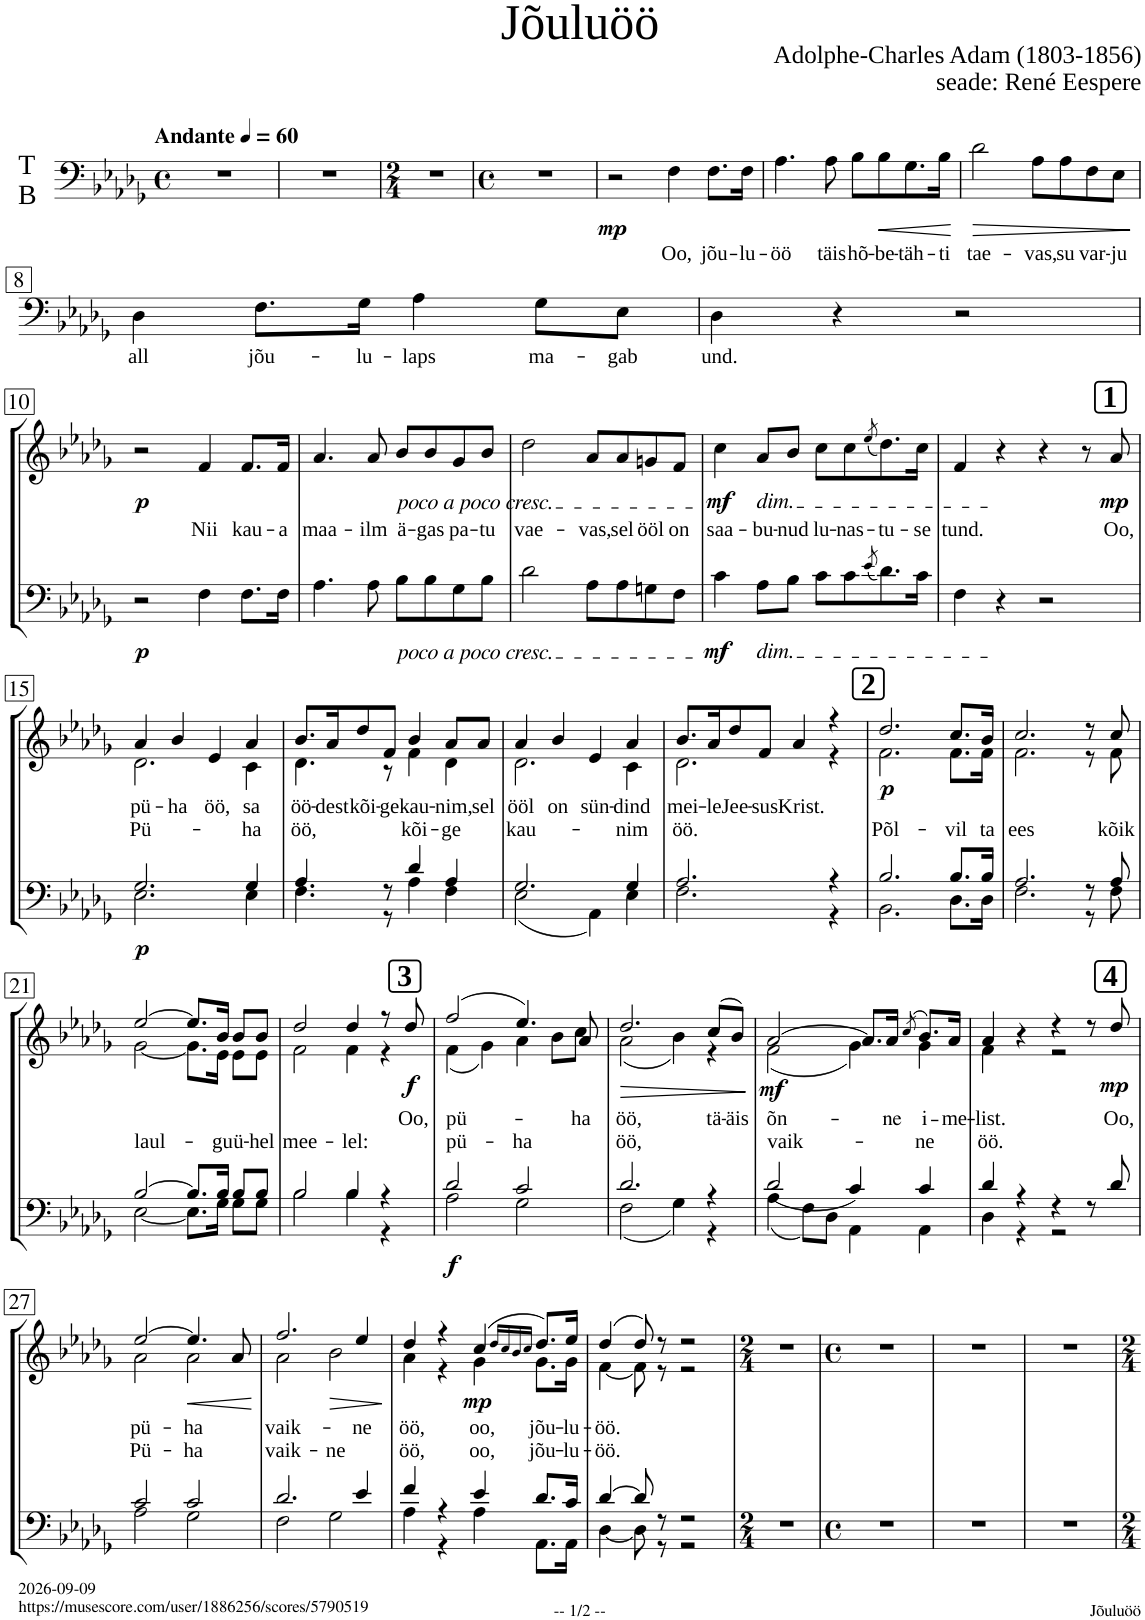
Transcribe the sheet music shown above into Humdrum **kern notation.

**kern	**text	**dynam	**kern	**text	**text	**dynam
*part2	*part2	*part2	*part1	*part1	*part1	*part1
*staff2	*staff2	*staff2	*staff1	*staff1	*staff1	*staff1
*I"T B	*	*	*I"S A	*	*	*
*clefF4	*	*	*clefG2	*	*	*
*	*	*	*Trd1c2	*	*	*
*k[b-e-a-d-g-]	*	*	*k[b-e-a-d-g-]	*	*	*
*M4/4	*	*	*M4/4	*	*	*
*met(c)	*	*	*met(c)	*	*	*
*MM60	*	*	*MM60	*	*	*
=1	=1	=1	=1	=1	=1	=1
!	!	!	!LO:TX:a:B:t=Andante	!	!	!
1r	.	.	1r	.	.	.
=2	=2	=2	=2	=2	=2	=2
1r	.	.	1r	.	.	.
=3	=3	=3	=3	=3	=3	=3
*M2/4	*	*	*M2/4	*	*	*
2r	.	.	2r	.	.	.
=4	=4	=4	=4	=4	=4	=4
*M4/4	*	*	*M4/4	*	*	*
*met(c)	*	*	*met(c)	*	*	*
1r	.	.	1r	.	.	.
=5	=5	=5	=5	=5	=5	=5
!	!	!LO:DY:b	!	!	!	!
2r	.	mp	1r	.	.	.
!	!LO:LY:b	!	!	!	!	!
4F\	Oo,	.	.	.	.	.
!	!LO:LY:b	!	!	!	!	!
8.F\L	jõu-	.	.	.	.	.
!	!LO:LY:b	!	!	!	!	!
16F\Jk	-lu-	.	.	.	.	.
=6	=6	=6	=6	=6	=6	=6
!	!LO:LY:b	!	!	!	!	!
4.A-\	-öö	.	1r	.	.	.
!	!LO:LY:b	!	!	!	!	!
8A-\	täis	.	.	.	.	.
!	!LO:LY:b	!	!	!	!	!
8B-\L	hõ-	.	.	.	.	.
!	!LO:LY:b	!LO:HP:b	!	!	!	!
8B-\	-be-	<	.	.	.	.
!	!LO:LY:b	!	!	!	!	!
8.G-\	-täh-	.	.	.	.	.
!	!LO:LY:b	!	!	!	!	!
16B-\Jk	-ti	.	.	.	.	.
=7	=7	=7	=7	=7	=7	=7
!	!LO:LY:b	!	!	!	!	!
2d-\	tae-	.	1r	.	.	.
!	!LO:LY:b	!	!	!	!	!
8A-\L	-vas,	.	.	.	.	.
!	!LO:LY:b	!	!	!	!	!
8A-\	su	.	.	.	.	.
!	!LO:LY:b	!	!	!	!	!
8F\	var-	.	.	.	.	.
!	!LO:LY:b	!	!	!	!	!
8E-\J	-ju	.	.	.	.	.
.	.	[	.	.	.	.
!!LO:LB:g=z
=8	=8	=8	=8	=8	=8	=8
!	!LO:LY:b	!	!	!	!	!
4D-\	all	.	1r	.	.	.
!	!LO:LY:b	!	!	!	!	!
8.F\L	jõu-	.	.	.	.	.
!	!LO:LY:b	!	!	!	!	!
16G-\Jk	-lu-	.	.	.	.	.
!	!LO:LY:b	!	!	!	!	!
4A-\	-laps	.	.	.	.	.
!	!LO:LY:b	!	!	!	!	!
8G-\L	ma-	.	.	.	.	.
!	!LO:LY:b	!	!	!	!	!
8E-\J	-gab	.	.	.	.	.
=9	=9	=9	=9	=9	=9	=9
!	!LO:LY:b	!	!	!	!	!
4D-\	und.	.	1r	.	.	.
4r	.	.	.	.	.	.
2r	.	.	.	.	.	.
!!LO:LB:g=z
=10	=10	=10	=10	=10	=10	=10
!	!	!LO:DY:b	!	!	!	!LO:DY:b
2r	.	p	2r	.	.	p
!	!	!	!	!LO:LY:b	!	!
4F\	.	.	4f/	Nii	.	.
!	!	!	!	!LO:LY:b	!	!
8.F\L	.	.	8.f/L	kau-	.	.
!	!	!	!	!LO:LY:b	!	!
16F\Jk	.	.	16f/Jk	-a	.	.
=11	=11	=11	=11	=11	=11	=11
!	!	!	!	!LO:LY:b	!	!
4.A-\	.	.	4.a-/	maa-	.	.
!	!	!	!	!LO:LY:b	!	!
8A-\	.	.	8a-/	-ilm	.	.
!	!	!	!LO:TX:b:i:t=poco a poco cresc.	!	!	!
!LO:TX:b:i:t=poco a poco cresc.	!	!	!	!	!	!
!	!	!	!	!LO:LY:b	!	!
8B-\L	.	.	8b-/L	ä-	.	.
!	!	!	!	!LO:LY:b	!	!
8B-\	.	.	8b-/	-gas	.	.
!	!	!	!	!LO:LY:b	!	!
8G-\	.	.	8g-/	pa-	.	.
!	!	!	!	!LO:LY:b	!	!
8B-\J	.	.	8b-/J	-tu	.	.
=12	=12	=12	=12	=12	=12	=12
!	!	!	!	!LO:LY:b	!	!
2d-\	.	.	2dd-\	vae-	.	.
!	!	!	!	!LO:LY:b	!	!
8A-\L	.	.	8a-/L	-vas,	.	.
!	!	!	!	!LO:LY:b	!	!
8A-\	.	.	8a-/	sel	.	.
!	!	!	!	!LO:LY:b	!	!
8Gn\	.	.	8gn/	ööl	.	.
!	!	!	!	!LO:LY:b	!	!
8F\J	.	.	8f/J	on	.	.
=13	=13	=13	=13	=13	=13	=13
!	!	!LO:DY:b	!	!LO:LY:b	!	!LO:DY:b
4c\	.	mf	4cc\	saa-	.	mf
!	!	!	!LO:TX:b:i:t=dim.	!	!	!
!LO:TX:b:i:t=dim.	!	!	!	!	!	!
!	!	!	!	!LO:LY:b	!	!
8A-\L	.	.	8a-/L	-bu-	.	.
!	!	!	!	!LO:LY:b	!	!
8B-\J	.	.	8b-/J	-nud	.	.
!	!	!	!	!LO:LY:b	!	!
8c\L	.	.	8cc\L	lu-	.	.
!	!	!	!	!LO:LY:b	!	!
8c\	.	.	8cc\	-nas-	.	.
(8qe-/	.	.	(8qee-/	.	.	.
!	!	!	!	!LO:LY:b	!	!
8.d-\)	.	.	8.dd-\)	-tu-	.	.
!	!	!	!	!LO:LY:b	!	!
16c\Jk	.	.	16cc\Jk	-se	.	.
!!LO:REH:place=s1:a:B:cj:fs=16.379:t=1:qo=3.5
=14	=14	=14	=14	=14	=14	=14
!	!	!	!	!LO:LY:b	!	!
4F\	.	.	4f/	tund.	.	.
4r	.	.	4r	.	.	.
2r	.	.	4r	.	.	.
.	.	.	8r	.	.	.
!	!	!	!	!LO:LY:b	!	!LO:DY:b
.	.	.	8a-/	Oo,	.	mp
!!LO:LB:g=z
=15	=15	=15	=15	=15	=15	=15
*^	*	*	*	*	*	*
*	*^	*	*	*	*	*	*
!	!	!	!	!	!	!LO:LY:b	!	!
*	*	*	*	*	*^	*	*	*
!	!	!	!	!LO:DY:b	!	!	!	!LO:LY:b	!
1ryy	2.G-/	2.E-\	.	p	4a-/	2.d-\	.	Pü-	.
!	!	!	!	!	!	!	!LO:LY:b	!	!
.	.	.	.	.	4b-/	.	-ha	.	.
!	!	!	!	!	!	!	!LO:LY:b	!	!
.	.	.	.	.	4e-/	.	öö,	.	.
!	!	!	!	!	!	!	!LO:LY:b	!	!
!	!	!	!	!	!	!	!	!LO:LY:b	!
.	4G-/	4E-\	.	.	4a-/	4c\	.	-ha	.
=16	=16	=16	=16	=16	=16	=16	=16	=16	=16
!	!	!	!	!	!	!	!LO:LY:b	!	!
!	!	!	!	!	!	!	!	!LO:LY:b	!
1ryy	4.A-/	4.F\	.	.	8.b-/L	4.d-\	.	öö,	.
!	!	!	!	!	!	!	!LO:LY:b	!	!
.	.	.	.	.	16a-/K	.	-dest	.	.
!	!	!	!	!	!	!	!LO:LY:b	!	!
.	.	.	.	.	8dd-/	.	kõi-	.	.
!	!	!	!	!	!	!	!LO:LY:b	!	!
.	8r	8r	.	.	8f/J	8r	-ge	.	.
!	!	!	!	!	!	!	!LO:LY:b	!	!
!	!	!	!	!	!	!	!	!LO:LY:b	!
.	4d-/	4A-\	.	.	4b-/	4f\	.	kõi-	.
!	!	!	!	!	!	!	!LO:LY:b	!	!
!	!	!	!	!	!	!	!	!LO:LY:b	!
.	4A-/	4F\	.	.	8a-/L	4d-\	.	-ge	.
!	!	!	!	!	!	!	!LO:LY:b	!	!
.	.	.	.	.	8a-/J	.	sel	.	.
=17	=17	=17	=17	=17	=17	=17	=17	=17	=17
!	!	!	!	!	!	!	!LO:LY:b	!	!
!	!	!	!	!	!	!	!	!LO:LY:b	!
1ryy	2.G-/	(2E-\	.	.	4a-/	2.d-\	.	kau-	.
!	!	!	!	!	!	!	!LO:LY:b	!	!
.	.	.	.	.	4b-/	.	on	.	.
!	!	!	!	!	!	!	!LO:LY:b	!	!
.	.	4AA-\)	.	.	4e-/	.	sün-	.	.
!	!	!	!	!	!	!	!LO:LY:b	!	!
!	!	!	!	!	!	!	!	!LO:LY:b	!
.	4G-/	4E-\	.	.	4a-/	4c\	.	-nim	.
=18	=18	=18	=18	=18	=18	=18	=18	=18	=18
!	!	!	!	!	!	!	!LO:LY:b	!	!
!	!	!	!	!	!	!	!	!LO:LY:b	!
1ryy	2.A-/	2.F\	.	.	8.b-/L	2.d-\	.	öö.	.
!	!	!	!	!	!	!	!LO:LY:b	!	!
.	.	.	.	.	16a-/K	.	-le	.	.
!	!	!	!	!	!	!	!LO:LY:b	!	!
.	.	.	.	.	8dd-/	.	Jee-	.	.
!	!	!	!	!	!	!	!LO:LY:b	!	!
.	.	.	.	.	8f/J	.	-sus	.	.
!	!	!	!	!	!	!	!LO:LY:b	!	!
.	.	.	.	.	4a-/	.	Krist.	.	.
.	4r	4r	.	.	4r	4r	.	.	.
!!LO:REH:place=s1:a:B:cj:fs=16.379:t=2	!!
=19	=19	=19	=19	=19	=19	=19	=19	=19	=19
!	!	!	!	!	!	!	!	!LO:LY:b	!LO:DY:b
1ryy	2.B-/	2.BB-\	.	.	2.dd-/	2.f\	.	Põl-	p
!	!	!	!	!	!	!	!	!LO:LY:b	!
.	8.B-/L	8.D-\L	.	.	8.cc/L	8.f\L	.	-vil	.
!	!	!	!	!	!	!	!	!LO:LY:b	!
.	16B-/Jk	16D-\Jk	.	.	16b-/Jk	16f\Jk	.	ta	.
=20	=20	=20	=20	=20	=20	=20	=20	=20	=20
!	!	!	!	!	!	!	!	!LO:LY:b	!
1ryy	2.A-/	2.F\	.	.	2.cc/	2.f\	.	ees	.
.	8r	8r	.	.	8r	8r	.	.	.
!	!	!	!	!	!	!	!	!LO:LY:b	!
.	8A-/	8F\	.	.	8cc/	8f\	.	kõik	.
!!LO:LB:g=z	!!
=21	=21	=21	=21	=21	=21	=21	=21	=21	=21
!	!	!	!	!	!	!	!	!LO:LY:b	!
1ryy	[2B-/	[2E-\	.	.	[2ee-/	[2g-\	.	laul-	.
.	8.B-/L]	8.E-\L]	.	.	8.ee-/L]	8.g-\L]	.	.	.
!	!	!	!	!	!	!	!	!LO:LY:b	!
.	16B-/Jk	16G-\Jk	.	.	16b-/Jk	16e-\Jk	.	-gu	.
!	!	!	!	!	!	!	!	!LO:LY:b	!
.	8B-/L	8G-\L	.	.	8b-/L	8e-\L	.	ü-	.
!	!	!	!	!	!	!	!	!LO:LY:b	!
.	8B-/J	8G-\J	.	.	8b-/J	8e-\J	.	-hel	.
!!LO:REH:place=s1:a:B:cj:fs=16.379:t=3:qo=3.5	!!
=22	=22	=22	=22	=22	=22	=22	=22	=22	=22
!	!	!	!	!	!	!	!	!LO:LY:b	!
1ryy	2B-/	2B-\	.	.	2dd-/	2f\	.	mee-	.
!	!	!	!	!	!	!	!	!LO:LY:b	!
.	4B-/	4B-\	.	.	4dd-/	4f\	.	-lel:	.
.	4r	4r	.	.	8r	4r	.	.	.
!	!	!	!	!	!	!	!LO:LY:b	!	!LO:DY:b
.	.	.	.	.	8dd-/	.	Oo,	.	f
=23	=23	=23	=23	=23	=23	=23	=23	=23	=23
!	!	!	!	!	!	!	!LO:LY:b	!	!
!	!	!	!	!LO:DY:b	!	!	!	!LO:LY:b	!
1ryy	2d-/	2A-\	.	f	(2ff/	(4f\	.	pü-	.
.	.	.	.	.	.	4g-\)	.	.	.
!	!	!	!	!	!	!	!	!LO:LY:b	!
.	2c/	2G-\	.	.	4.ee-/)	4a-\	.	-ha	.
.	.	.	.	.	.	8b-\L	.	.	.
!	!	!	!	!	!	!	!LO:LY:b	!	!
.	.	.	.	.	8a-/	8cc\J	-ha	.	.
=24	=24	=24	=24	=24	=24	=24	=24	=24	=24
!	!	!	!	!	!	!	!LO:LY:b	!	!LO:HP:b
!	!	!	!	!	!	!	!	!LO:LY:b	!
1ryy	2.d-/	(2F\	.	.	2.dd-/	(2a-\	.	öö,	>
.	.	4G-\)	.	.	.	4b-\)	.	.	.
!	!	!	!	!	!	!	!LO:LY:b	!	!
.	4r	4r	.	.	(8cc/L	4r	tä-	.	.
!	!	!	!	!	!	!	!LO:LY:b	!	!
.	.	.	.	.	8b-/J)	.	-äis	.	.
*v	*v	*v	*	*	*	*	*	*	*
*	*	*	*v	*v	*	*	*
.	.	.	.	.	.	]
=25	=25	=25	=25	=25	=25	=25
*^	*	*	*	*	*	*
*	*^	*	*	*	*	*	*
!	!	!	!	!	!	!LO:LY:b	!	!
*	*	*	*	*	*^	*	*	*
!	!	!	!	!	!	!	!	!LO:LY:b	!LO:DY:b
1ryy	(2d-/	(4A-\	.	.	[2a-/	(2f\	.	vaik-	mf
.	.	8F\L)	.	.	.	.	.	.	.
.	.	8D-\J	.	.	.	.	.	.	.
.	4c/)	4AA-\	.	.	8.a-/L]	4g-\)	.	.	.
!	!	!	!	!	!	!	!LO:LY:b	!	!
.	.	.	.	.	16a-/Jk	.	-ne	.	.
.	.	.	.	.	(8qcc/	.	.	.	.
!	!	!	!	!	!	!	!LO:LY:b	!	!
!	!	!	!	!	!	!	!	!LO:LY:b	!
.	4c/	4AA-\	.	.	8.b-/L)	4g-\	.	-ne	.
!	!	!	!	!	!	!	!LO:LY:b	!	!
.	.	.	.	.	16a-/Jk	.	-me-	.	.
!!LO:REH:place=s1:a:B:cj:fs=16.379:t=4:qo=3.5	!!
=26	=26	=26	=26	=26	=26	=26	=26	=26	=26
!	!	!	!	!	!	!	!LO:LY:b	!	!
!	!	!	!	!	!	!	!	!LO:LY:b	!
1ryy	4d-/	4D-\	.	.	4a-/	4f\	.	öö.	.
.	4r	4r	.	.	4r	4ryy	.	.	.
.	4r	2r	.	.	4r	2r	.	.	.
.	8r	.	.	.	8r	.	.	.	.
!	!	!	!	!	!	!	!LO:LY:b	!	!LO:DY:b
.	8d-/	.	.	.	8dd-/	.	Oo,	.	mp
!!LO:LB:g=z	!!
=27	=27	=27	=27	=27	=27	=27	=27	=27	=27
!	!	!	!	!	!	!	!LO:LY:b	!	!
!	!	!	!	!	!	!	!	!LO:LY:b	!
1ryy	2c/	2A-\	.	.	[2ee-/	2a-\	.	Pü-	.
!	!	!	!	!	!	!	!LO:LY:b	!	!LO:HP:b
!	!	!	!	!	!	!	!	!LO:LY:b	!
.	2c/	2G-\	.	.	4.ee-/]	2a-\	.	-ha	<
.	.	.	.	.	8a-/	.	.	.	.
*v	*v	*v	*	*	*	*	*	*	*
*	*	*	*v	*v	*	*	*
.	.	.	.	.	.	[
=28	=28	=28	=28	=28	=28	=28
*^	*	*	*	*	*	*
*	*^	*	*	*	*	*	*
!	!	!	!	!	!	!LO:LY:b	!	!
*	*	*	*	*	*^	*	*	*
!	!	!	!	!	!	!	!	!LO:LY:b	!
1ryy	2.d-/	2F\	.	.	2.ff/	2a-\	.	vaik-	.
!	!	!	!	!	!	!	!	!LO:LY:b	!
.	.	2G-\	.	.	.	2b-\	.	-ne	.
!	!	!	!	!	!	!	!LO:LY:b	!	!
.	4e-/	.	.	.	4ee-/	.	-ne	.	.
=29	=29	=29	=29	=29	=29	=29	=29	=29	=29
!	!	!	!	!	!	!	!LO:LY:b	!	!
!	!	!	!	!	!	!	!	!LO:LY:b	!
1ryy	4f/	4A-\	.	.	4dd-/	4a-\	.	öö,	.
.	4r	4r	.	.	4r	4r	.	.	.
!	!	!	!	!	!	!	!LO:LY:b	!	!
!	!	!	!	!	!	!	!	!LO:LY:b	!LO:DY:b
.	4e-/	4A-\	.	.	(4cc/	4g-\	.	oo,	mp
.	.	.	.	.	16qdd-/LL	.	.	.	.
.	.	.	.	.	16qcc/	.	.	.	.
.	.	.	.	.	16qb-/	.	.	.	.
.	.	.	.	.	16qcc/JJ	.	.	.	.
!	!	!	!	!	!	!	!LO:LY:b	!	!
!	!	!	!	!	!	!	!	!LO:LY:b	!
.	8.d-/L	8.AA-\L	.	.	8.dd-/L)	8.g-\L	.	jõu-	.
!	!	!	!	!	!	!	!LO:LY:b	!	!
!	!	!	!	!	!	!	!	!LO:LY:b	!
.	16c/Jk	16AA-\Jk	.	.	16ee-/Jk	16g-\Jk	.	-lu-	.
=30	=30	=30	=30	=30	=30	=30	=30	=30	=30
!	!	!	!	!	!	!	!LO:LY:b	!	!
!	!	!	!	!	!	!	!	!LO:LY:b	!
1ryy	[4d-/	[4D-\	.	.	(4dd-/	[4f\	.	-öö.	.
.	8d-/]	8D-\]	.	.	8dd-/)	8f\]	.	.	.
.	8r	8r	.	.	8r	8r	.	.	.
.	2r	2r	.	.	2r	2r	.	.	.
*v	*v	*v	*	*	*	*	*	*	*
*	*	*	*v	*v	*	*	*
=31	=31	=31	=31	=31	=31	=31
*M2/4	*	*	*M2/4	*	*	*
2r	.	.	2r	.	.	.
=32	=32	=32	=32	=32	=32	=32
*M4/4	*	*	*M4/4	*	*	*
*met(c)	*	*	*met(c)	*	*	*
1r	.	.	1r	.	.	.
=33	=33	=33	=33	=33	=33	=33
1r	.	.	1r	.	.	.
=34	=34	=34	=34	=34	=34	=34
1r	.	.	1r	.	.	.
=	=	=	=	=	=	=
*-	*-	*-	*-	*-	*-	*-
